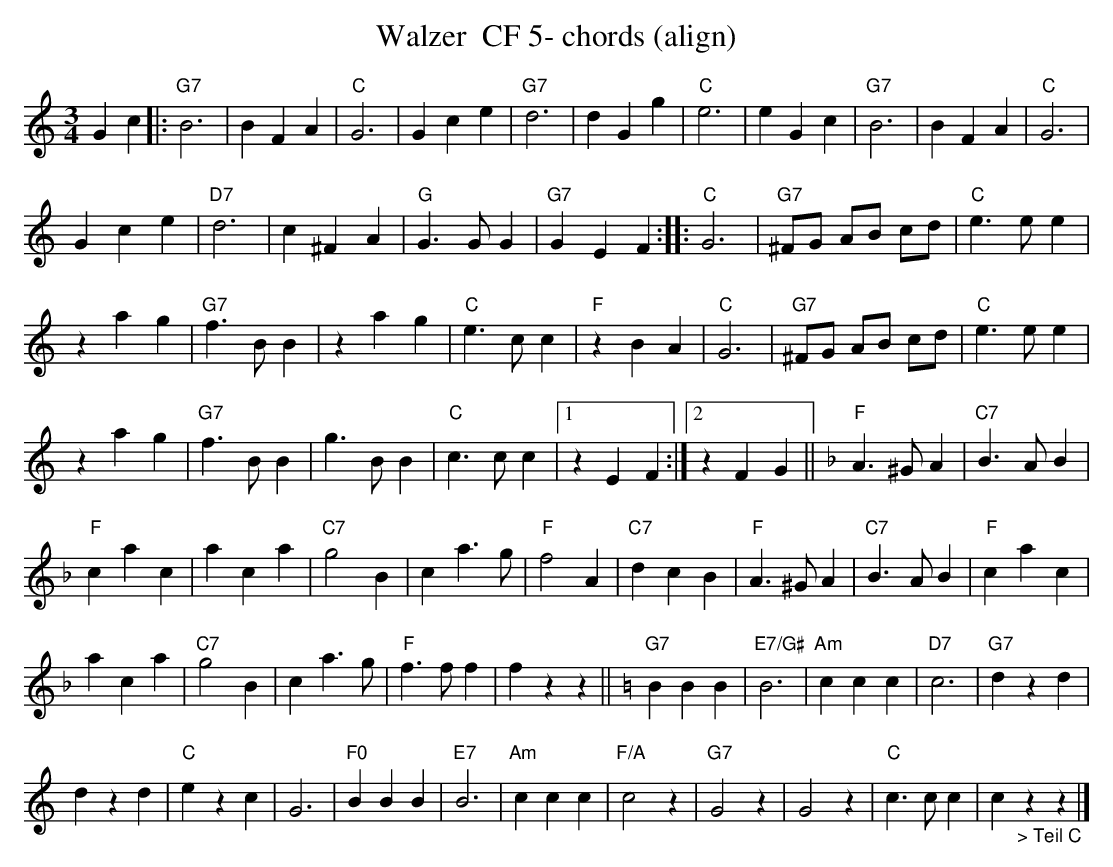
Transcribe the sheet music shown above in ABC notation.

X:1
T:Walzer  CF 5- chords (align)
M:3/4
L:1/4
K:Cmaj%%MIDI gchordon
Gc |: "G7"B3 | BFA | "C"G3 | Gce | "G7"d3 | dGg | "C"e3 | eGc | \
"G7"B3 | BFA | "C"G3 |
 Gce | "D7"d3 | c^FA | "G"G>GG | "G7"GEF :: "C"G3 | \
"G7"^F/2G/2 A/2B/2 c/2d/2 | "C"e>ee |
 zag | "G7"f>BB | zag | "C"e>cc | "F"zBA | "C"G3 | \
"G7"^F/2G/2 A/2B/2 c/2d/2 | "C"e>ee |
 zag | "G7"f>BB | g>BB | "C"c>cc |1 zEF :|2 \
zFG || [K:Fmaj] "F"A>^GA | "C7"B>AB |
 "F"cac | aca | "C7"g2B | ca>g | \
"F"f2A | "C7"dcB | "F"A>^GA | "C7"B>AB | "F"cac |
 aca | "C7"g2B | \
ca>g | "F"f>ff | fzz || [K:Cmaj] "G7"BBB | "E7/G#"B3 | "Am"ccc | "D7"c3 | "G7"dzd |
 dzd | \
"C"ezc | G3 | "F0"BBB | "E7"B3 | "Am"ccc | "F/A"c2z | "G7"G2z | G2z | "C"c>cc | c"_> Teil C"zz |]
